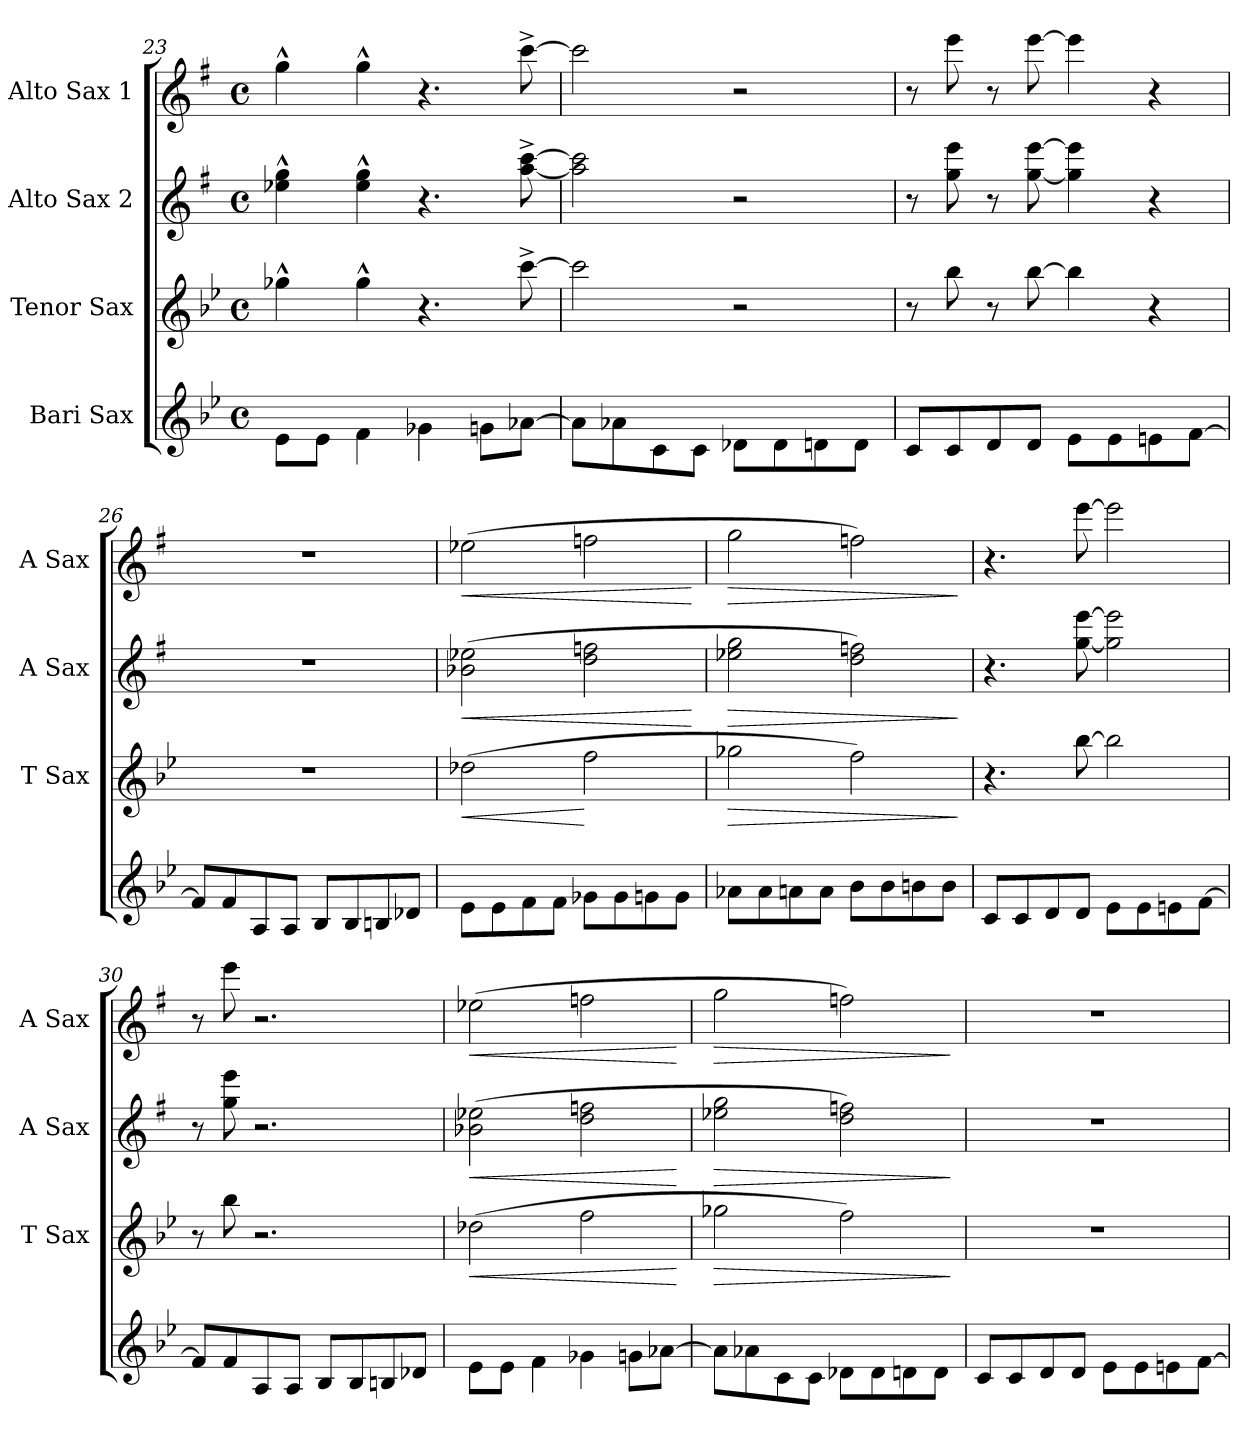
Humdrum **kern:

**kern	**kern	**dynam	**kern	**dynam	**kern	**dynam
*part4	*part3	*part3	*part2	*part2	*part1	*part1
*staff4	*staff3	*staff3	*staff2	*staff2	*staff1	*staff1
*I"Bari Sax	*I"Tenor Sax	*	*I"Alto Sax 2	*	*I"Alto Sax 1	*
*	*I'T Sax	*	*I'A Sax	*	*I'A Sax	*
*clefG2	*clefG2	*	*clefG2	*	*clefG2	*
*ITrd12c21	*ITrd8c14	*	*ITrd5c9	*	*ITrd5c9	*
*k[b-e-]	*k[b-e-]	*	*k[b-e-]	*	*k[b-e-]	*
*B-:	*B-:	*	*B-:	*	*B-:	*
*M4/4	*M4/4	*	*M4/4	*	*M4/4	*
*met(c)	*met(c)	*	*met(c)	*	*met(c)	*
=23	=23	=23	=23	=23	=23	=23
8E-\L	4g-X^^>\	.	4g-X\^^> 4b-\^^>	.	4b-^^>\	.
8E-\J	.	.	.	.	.	.
4F\	4g-^^>\	.	4g-\^^> 4b-\^^>	.	4b-^^>\	.
4G-X\	4.r	.	4.r	.	4.r	.
8Gn\L	.	.	.	.	.	.
[8A-X\J	[8cc^>\	.	[8cc\^> [8ee-\^>	.	[8ee-^>\	.
!!LO:PB:g=z
=24	=24	=24	=24	=24	=24	=24
8A-\L]	2cc\]	.	2cc\] 2ee-\]	.	2ee-\]	.
8A-X\	.	.	.	.	.	.
8C\	.	.	.	.	.	.
8C\J	.	.	.	.	.	.
8D-X\L	2r	.	2r	.	2r	.
8D-\	.	.	.	.	.	.
8Dn\	.	.	.	.	.	.
8D\J	.	.	.	.	.	.
=25	=25	=25	=25	=25	=25	=25
8C/L	8r	.	8r	.	8r	.
8C/	8b-\	.	8b-\ 8gg\	.	8gg\	.
8D/	8r	.	8r	.	8r	.
8D/J	[8b-\	.	[8b-\ [8gg\	.	[8gg\	.
8E-\L	4b-\]	.	4b-\] 4gg\]	.	4gg\]	.
8E-\	.	.	.	.	.	.
8En\	4r	.	4r	.	4r	.
[8F\J	.	.	.	.	.	.
=26	=26	=26	=26	=26	=26	=26
8F/L]	1r	.	1r	.	1r	.
8F/	.	.	.	.	.	.
8AA/	.	.	.	.	.	.
8AA/J	.	.	.	.	.	.
8BB-/L	.	.	.	.	.	.
8BB-/	.	.	.	.	.	.
8BBn/	.	.	.	.	.	.
8D-X/J	.	.	.	.	.	.
=27	=27	=27	=27	=27	=27	=27
!	!	!LO:HP:b	!	!LO:HP:b	!	!LO:HP:b
8E-\L	(>2d-X\	<	(>2d-X\ 2g-X\	<	(>2g-X\	<
8E-\	.	.	.	.	.	.
8F\	.	.	.	.	.	.
8F\J	.	.	.	.	.	.
8G-X\L	2f\	[	2f\ 2a-X\	.	2a-X\	.
8G-\	.	.	.	.	.	.
8Gn\	.	.	.	.	.	.
8G\J	.	.	.	.	.	.
.	.	.	.	[	.	[
!!LO:LB:g=z
=28	=28	=28	=28	=28	=28	=28
!	!	!LO:HP:b	!	!LO:HP:b	!	!LO:HP:b
8A-X\L	2g-X\	>	2g-\ 2b-\	>	2b-\	>
8A-\	.	.	.	.	.	.
8An\	.	.	.	.	.	.
8A\J	.	.	.	.	.	.
8B-\L	2f\)	.	2f\ 2a-\)	.	2a-\)	.
8B-\	.	.	.	.	.	.
8Bn\	.	.	.	.	.	.
8B\J	.	.	.	.	.	.
.	.	]	.	]	.	]
=29	=29	=29	=29	=29	=29	=29
8C/L	4.r	.	4.r	.	4.r	.
8C/	.	.	.	.	.	.
8D/	.	.	.	.	.	.
8D/J	[8b-\	.	[8b-\ [8gg\	.	[8gg\	.
8E-\L	2b-\]	.	2b-\] 2gg\]	.	2gg\]	.
8E-\	.	.	.	.	.	.
8En\	.	.	.	.	.	.
[8F\J	.	.	.	.	.	.
=30	=30	=30	=30	=30	=30	=30
8F/L]	8r	.	8r	.	8r	.
8F/	8b-\	.	8b-\ 8gg\	.	8gg\	.
8AA/	2.r	.	2.r	.	2.r	.
8AA/J	.	.	.	.	.	.
8BB-/L	.	.	.	.	.	.
8BB-/	.	.	.	.	.	.
8BBn/	.	.	.	.	.	.
8D-X/J	.	.	.	.	.	.
=31	=31	=31	=31	=31	=31	=31
!	!	!LO:HP:b	!	!LO:HP:b	!	!LO:HP:b
8E-\L	(>2d-X\	<	(>2d-X\ 2g-X\	<	(>2g-X\	<
8E-\J	.	.	.	.	.	.
4F\	.	.	.	.	.	.
4G-X\	2f\	.	2f\ 2a-X\	.	2a-X\	.
8Gn\L	.	.	.	.	.	.
[8A-X\J	.	.	.	.	.	.
.	.	[	.	[	.	[
!!LO:LB:g=z
=32	=32	=32	=32	=32	=32	=32
!	!	!LO:HP:b	!	!LO:HP:b	!	!LO:HP:b
8A-\L]	2g-X\	>	2g-\ 2b-\	>	2b-\	>
8A-X\	.	.	.	.	.	.
8C\	.	.	.	.	.	.
8C\J	.	.	.	.	.	.
8D-X\L	2f\)	.	2f\ 2a-\)	.	2a-\)	.
8D-\	.	.	.	.	.	.
8Dn\	.	.	.	.	.	.
8D\J	.	.	.	.	.	.
.	.	]	.	]	.	]
=33	=33	=33	=33	=33	=33	=33
8C/L	1r	.	1r	.	1r	.
8C/	.	.	.	.	.	.
8D/	.	.	.	.	.	.
8D/J	.	.	.	.	.	.
8E-\L	.	.	.	.	.	.
8E-\	.	.	.	.	.	.
8En\	.	.	.	.	.	.
[8F\J	.	.	.	.	.	.
=	=	=	=	=	=	=
*-	*-	*-	*-	*-	*-	*-
